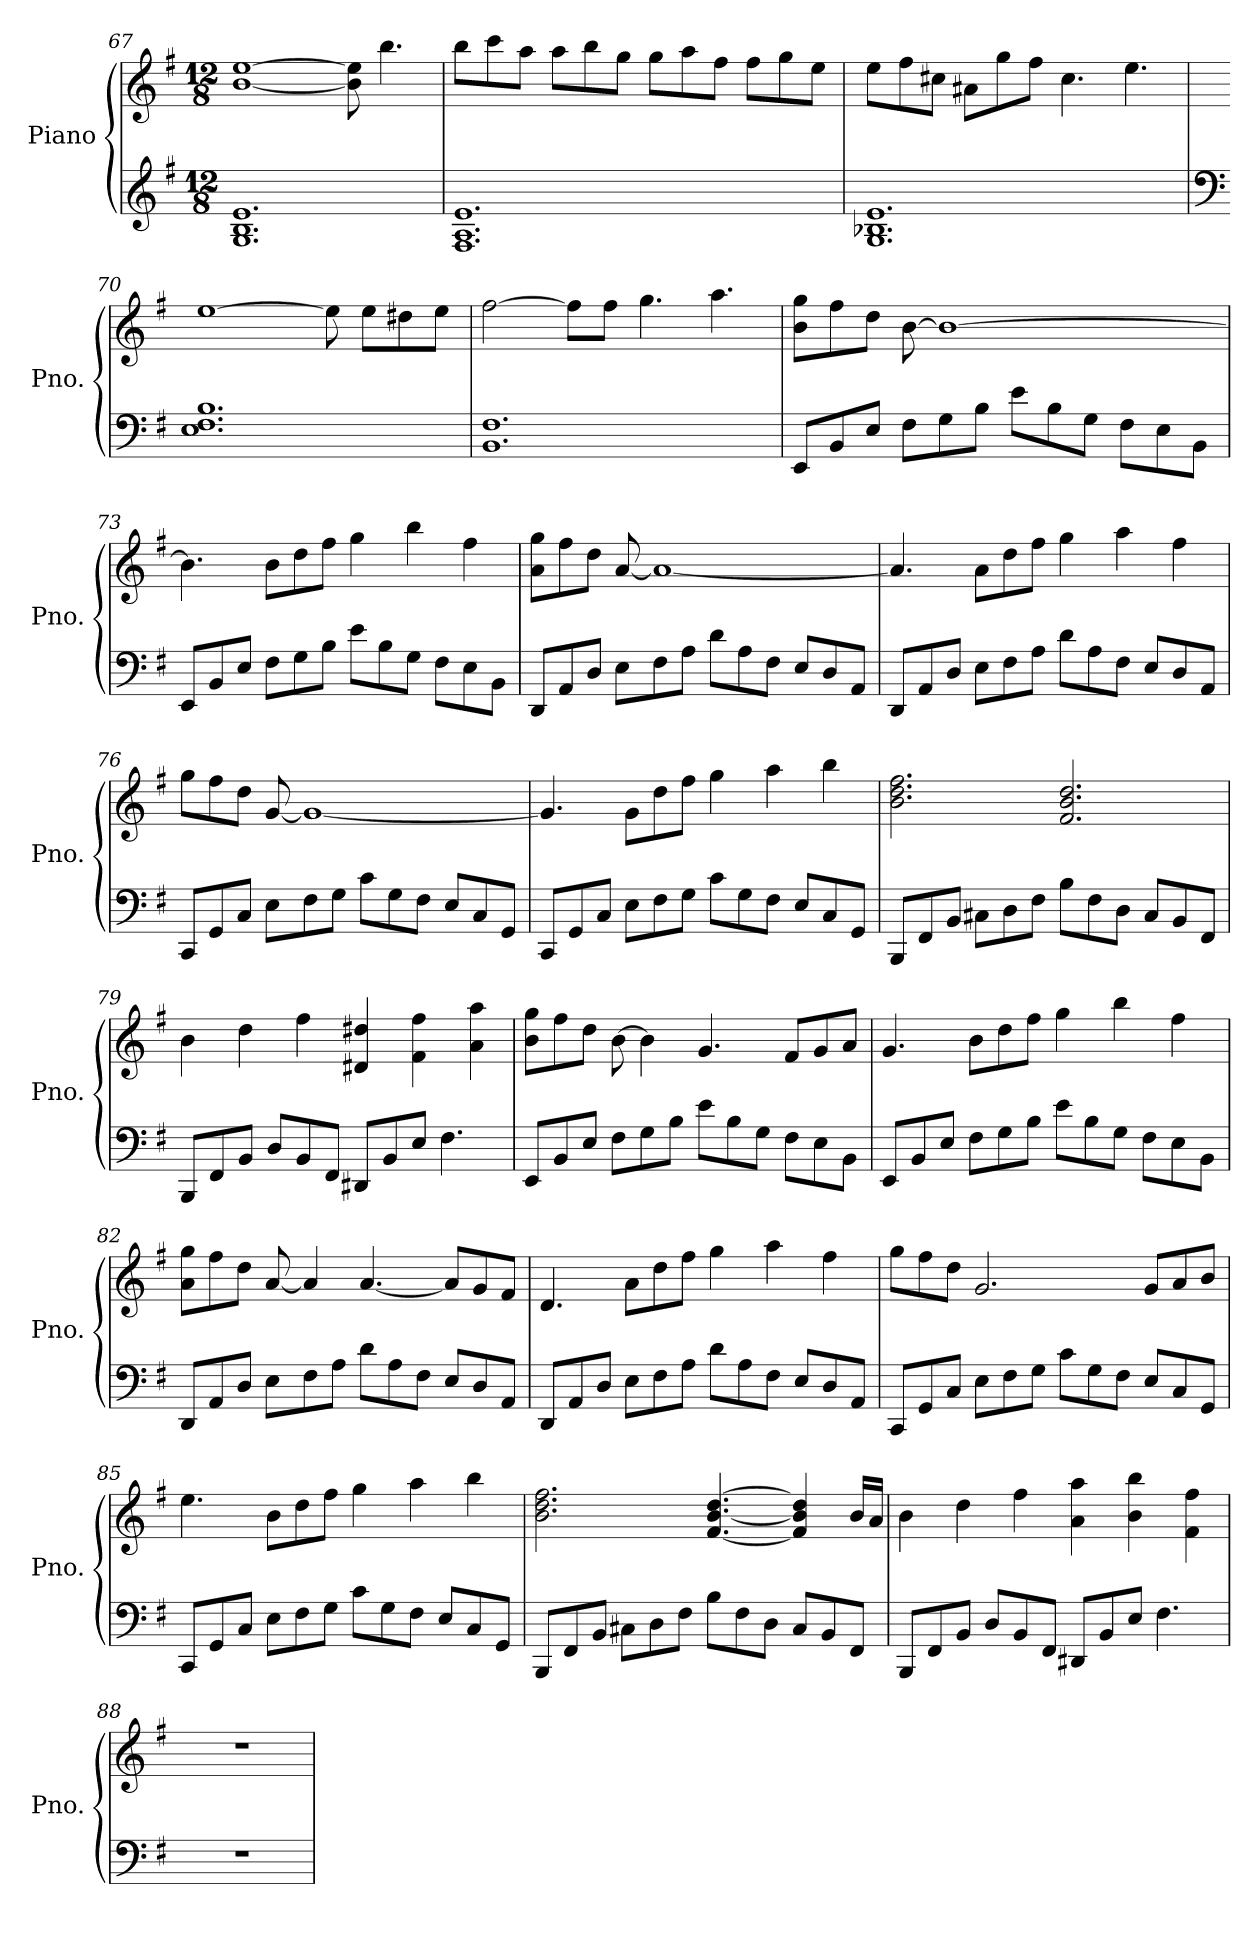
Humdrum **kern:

**kern	**kern
*part1	*part1
*staff2	*staff1
*I"Piano	*
*I'Pno.	*
*clefG2	*clefG2
*k[f#]	*k[f#]
*M12/8	*M12/8
=67	=67
1.G 1.B 1.e	[1b [1ee
.	8b\] 8ee\]
.	4.bb\
!!LO:LB:g=z
=68	=68
1.F# 1.A 1.e	8bb\L
.	8ccc\
.	8aa\J
.	8aa\L
.	8bb\
.	8gg\J
.	8gg\L
.	8aa\
.	8ff#\J
.	8ff#\L
.	8gg\
.	8ee\J
=69	=69
1.G 1.B-X 1.e	8ee\L
.	8ff#\
.	8cc#X\J
.	8a#X\L
.	8gg\
.	8ff#\J
.	4.cc#\
.	4.ee\
=70	=70
*clefF4	*
1.E 1.F# 1.B	[1ee
.	8ee\]
.	8ee\L
.	8dd#X\
.	8ee\J
=71	=71
1.BB 1.F#	[2ff#\
.	8ff#\L]
.	8ff#\J
.	4.gg\
.	4.aa\
!!LO:LB:g=z
=72	=72
8EE/L	8b\ 8gg\L
8BB/	8ff#\
8E/J	8dd\J
8F#\L	[8b\
8G\	1b_
8B\J	.
8e\L	.
8B\	.
8G\J	.
8F#\L	.
8E\	.
8BB\J	.
=73	=73
8EE/L	4.b\]
8BB/	.
8E/J	.
8F#\L	8b\L
8G\	8dd\
8B\J	8ff#\J
8e\L	4gg\
8B\	.
8G\J	4bb\
8F#\L	.
8E\	4ff#\
8BB\J	.
=74	=74
8DD/L	8a\ 8gg\L
8AA/	8ff#\
8D/J	8dd\J
8E\L	[8a/
8F#\	1a_
8A\J	.
8d\L	.
8A\	.
8F#\J	.
8E/L	.
8D/	.
8AA/J	.
!!LO:LB:g=z
=75	=75
8DD/L	4.a/]
8AA/	.
8D/J	.
8E\L	8a\L
8F#\	8dd\
8A\J	8ff#\J
8d\L	4gg\
8A\	.
8F#\J	4aa\
8E/L	.
8D/	4ff#\
8AA/J	.
=76	=76
8CC/L	8gg\L
8GG/	8ff#\
8C/J	8dd\J
8E\L	[8g/
8F#\	1g_
8G\J	.
8c\L	.
8G\	.
8F#\J	.
8E/L	.
8C/	.
8GG/J	.
=77	=77
8CC/L	4.g/]
8GG/	.
8C/J	.
8E\L	8g\L
8F#\	8dd\
8G\J	8ff#\J
8c\L	4gg\
8G\	.
8F#\J	4aa\
8E/L	.
8C/	4bb\
8GG/J	.
!!LO:LB:g=z
=78	=78
8BBB/L	2.b\ 2.dd\ 2.ff#\
8FF#/	.
8BB/J	.
8C#X\L	.
8D\	.
8F#\J	.
8B\L	2.f#/ 2.b/ 2.dd/
8F#\	.
8D\J	.
8C#/L	.
8BB/	.
8FF#/J	.
=79	=79
8BBB/L	4b\
8FF#/	.
8BB/J	4dd\
8D/L	.
8BB/	4ff#\
8FF#/J	.
8DD#X/L	4d#X/ 4dd#X/
8BB/	.
8E/J	4f#\ 4ff#\
4.F#\	.
.	4a\ 4aa\
=80	=80
8EE/L	8b\ 8gg\L
8BB/	8ff#\
8E/J	8dd\J
8F#\L	[8b\
8G\	4b\]
8B\J	.
8e\L	4.g/
8B\	.
8G\J	.
8F#\L	8f#/L
8E\	8g/
8BB\J	8a/J
!!LO:LB:g=z
=81	=81
8EE/L	4.g/
8BB/	.
8E/J	.
8F#\L	8b\L
8G\	8dd\
8B\J	8ff#\J
8e\L	4gg\
8B\	.
8G\J	4bb\
8F#\L	.
8E\	4ff#\
8BB\J	.
=82	=82
8DD/L	8a\ 8gg\L
8AA/	8ff#\
8D/J	8dd\J
8E\L	[8a/
8F#\	4a/]
8A\J	.
8d\L	[4.a/
8A\	.
8F#\J	.
8E/L	8a/L]
8D/	8g/
8AA/J	8f#/J
=83	=83
8DD/L	4.d/
8AA/	.
8D/J	.
8E\L	8a\L
8F#\	8dd\
8A\J	8ff#\J
8d\L	4gg\
8A\	.
8F#\J	4aa\
8E/L	.
8D/	4ff#\
8AA/J	.
!!LO:LB:g=z
=84	=84
8CC/L	8gg\L
8GG/	8ff#\
8C/J	8dd\J
8E\L	2.g/
8F#\	.
8G\J	.
8c\L	.
8G\	.
8F#\J	.
8E/L	8g/L
8C/	8a/
8GG/J	8b/J
=85	=85
8CC/L	4.ee\
8GG/	.
8C/J	.
8E\L	8b\L
8F#\	8dd\
8G\J	8ff#\J
8c\L	4gg\
8G\	.
8F#\J	4aa\
8E/L	.
8C/	4bb\
8GG/J	.
=86	=86
8BBB/L	2.b\ 2.dd\ 2.ff#\
8FF#/	.
8BB/J	.
8C#X\L	.
8D\	.
8F#\J	.
8B\L	[4.f#/ [4.b/ [4.dd/
8F#\	.
8D\J	.
8C#/L	4f#/] 4b/] 4dd/]
8BB/	.
8FF#/J	16b/LL
.	16a/JJ
!!LO:PB:g=z
=87	=87
8BBB/L	4b\
8FF#/	.
8BB/J	4dd\
8D/L	.
8BB/	4ff#\
8FF#/J	.
8DD#X/L	4a\ 4aa\
8BB/	.
8E/J	4b\ 4bb\
4.F#\	.
.	4f#\ 4ff#\
=88	=88
1.r	1.r
=	=
*-	*-
